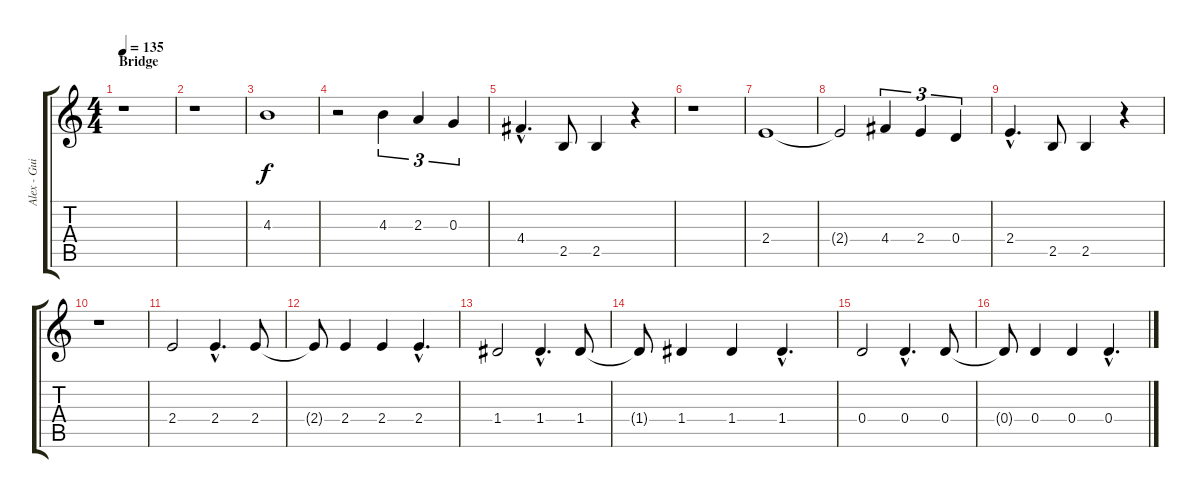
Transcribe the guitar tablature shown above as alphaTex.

\track ("Alex - Guitar" "Alex - Gui") {instrument overdrivenguitar}
\staff {score tabs}
\tuning (E4 B3 G3 D3 A2 E2) {hide}
\ts (4 4)
\section ("" "Bridge")
\tempo 135
\clef g2
\ks c
r.1{dy f} |
r.1 |
4.3.1 |
r.2 4.3.4{tu (3 2)} 2.3.4{tu (3 2)} 0.3.4{tu (3 2)} |
4.4{hac}.4{d} 2.5.8 2.5.4 r.4 |
r.1 |
2.4.1 |
2.4{t}.2 4.4.4{tu (3 2)} 2.4.4{tu (3 2)} 0.4.4{tu (3 2)} |
2.4{hac}.4{d} 2.5.8 2.5.4 r.4 |
r.1 |
2.4.2 2.4{hac}.4{d} 2.4.8 |
2.4{t}.8 2.4.4 2.4.4 2.4{hac}.4{d} |
1.4.2 1.4{hac}.4{d} 1.4.8 |
1.4{t}.8 1.4.4 1.4.4 1.4{hac}.4{d} |
0.4.2 0.4{hac}.4{d} 0.4.8 |
0.4{t}.8 0.4.4 0.4.4 0.4{hac}.4{d}
